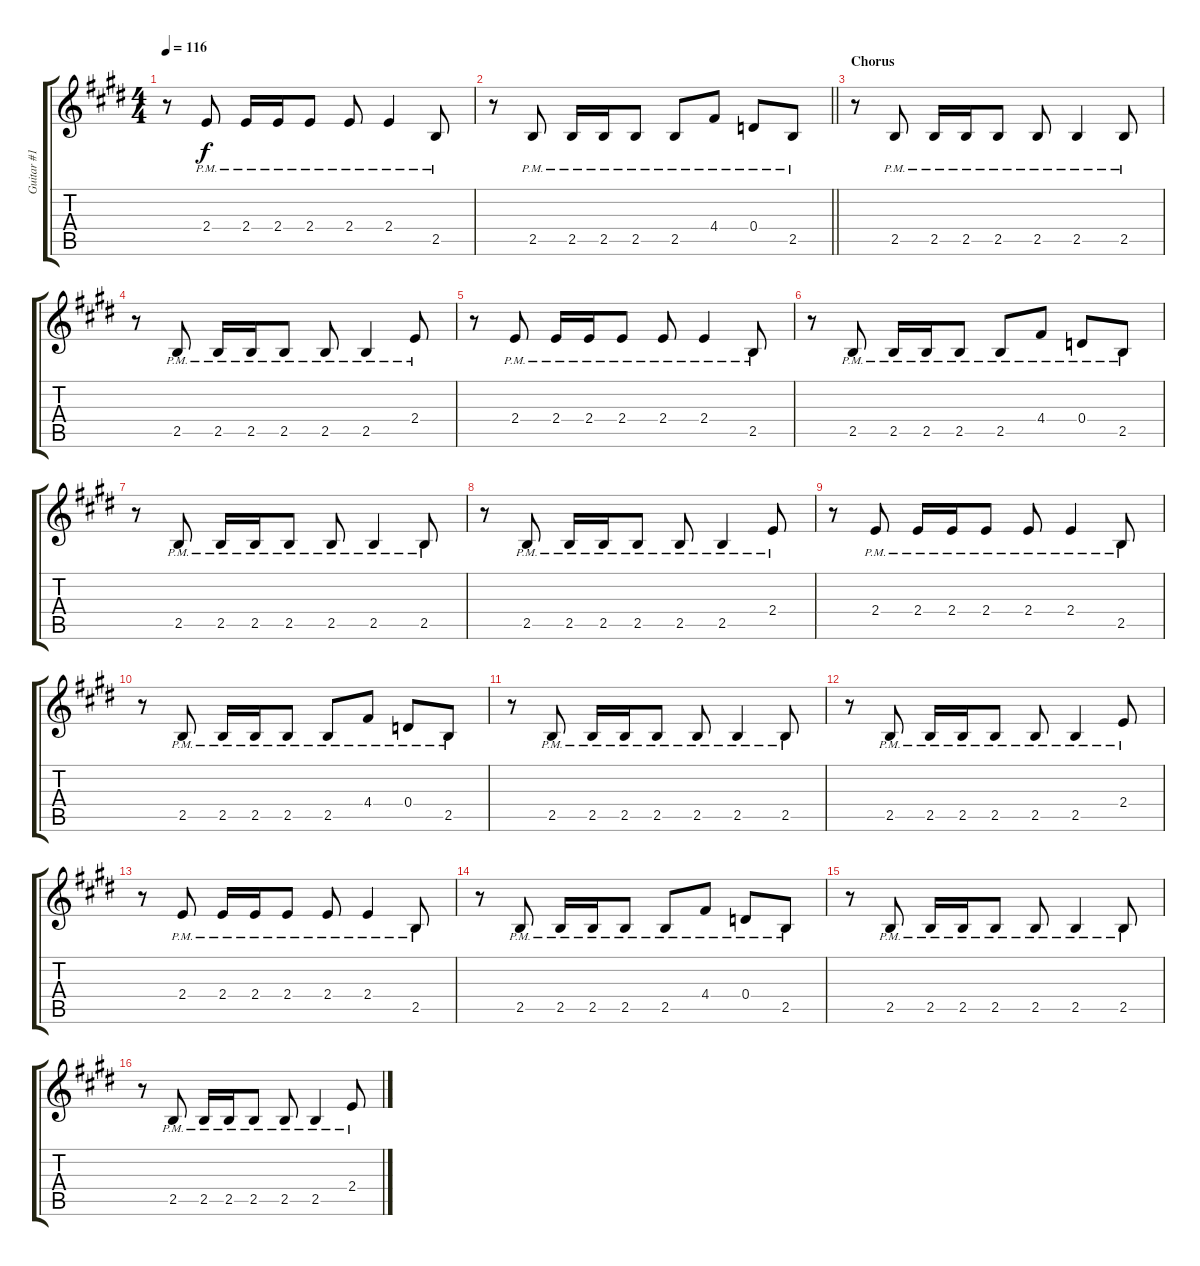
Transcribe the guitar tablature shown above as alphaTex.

\track ("Guitar #1" "Guitar #1") {instrument overdrivenguitar}
\staff {score tabs}
\tuning (E4 B3 G3 D3 A2 E2) {hide}
\ts (4 4)
\tempo 116
\clef g2
\ks e
r.8{dy f} 2.4{pm}.8 2.4{pm}.16 2.4{pm}.16 2.4{pm}.8 2.4{pm}.8 2.4{pm}.4 2.5{pm}.8 |
\barLineRight lightlight
r.8 2.5{pm}.8 2.5{pm}.16 2.5{pm}.16 2.5{pm}.8 2.5{pm}.8 4.4{pm}.8 0.4{pm}.8 2.5{pm}.8 |
\section ("" "Chorus")
r.8 2.5{pm}.8 2.5{pm}.16 2.5{pm}.16 2.5{pm}.8 2.5{pm}.8 2.5{pm}.4 2.5{pm}.8 |
r.8 2.5{pm}.8 2.5{pm}.16 2.5{pm}.16 2.5{pm}.8 2.5{pm}.8 2.5{pm}.4 2.4{pm}.8 |
r.8 2.4{pm}.8 2.4{pm}.16 2.4{pm}.16 2.4{pm}.8 2.4{pm}.8 2.4{pm}.4 2.5{pm}.8 |
r.8 2.5{pm}.8 2.5{pm}.16 2.5{pm}.16 2.5{pm}.8 2.5{pm}.8 4.4{pm}.8 0.4{pm}.8 2.5{pm}.8 |
r.8 2.5{pm}.8 2.5{pm}.16 2.5{pm}.16 2.5{pm}.8 2.5{pm}.8 2.5{pm}.4 2.5{pm}.8 |
r.8 2.5{pm}.8 2.5{pm}.16 2.5{pm}.16 2.5{pm}.8 2.5{pm}.8 2.5{pm}.4 2.4{pm}.8 |
r.8 2.4{pm}.8 2.4{pm}.16 2.4{pm}.16 2.4{pm}.8 2.4{pm}.8 2.4{pm}.4 2.5{pm}.8 |
r.8 2.5{pm}.8 2.5{pm}.16 2.5{pm}.16 2.5{pm}.8 2.5{pm}.8 4.4{pm}.8 0.4{pm}.8 2.5{pm}.8 |
r.8 2.5{pm}.8 2.5{pm}.16 2.5{pm}.16 2.5{pm}.8 2.5{pm}.8 2.5{pm}.4 2.5{pm}.8 |
r.8 2.5{pm}.8 2.5{pm}.16 2.5{pm}.16 2.5{pm}.8 2.5{pm}.8 2.5{pm}.4 2.4{pm}.8 |
r.8 2.4{pm}.8 2.4{pm}.16 2.4{pm}.16 2.4{pm}.8 2.4{pm}.8 2.4{pm}.4 2.5{pm}.8 |
r.8 2.5{pm}.8 2.5{pm}.16 2.5{pm}.16 2.5{pm}.8 2.5{pm}.8 4.4{pm}.8 0.4{pm}.8 2.5{pm}.8 |
r.8 2.5{pm}.8 2.5{pm}.16 2.5{pm}.16 2.5{pm}.8 2.5{pm}.8 2.5{pm}.4 2.5{pm}.8 |
r.8 2.5{pm}.8 2.5{pm}.16 2.5{pm}.16 2.5{pm}.8 2.5{pm}.8 2.5{pm}.4 2.4{pm}.8
